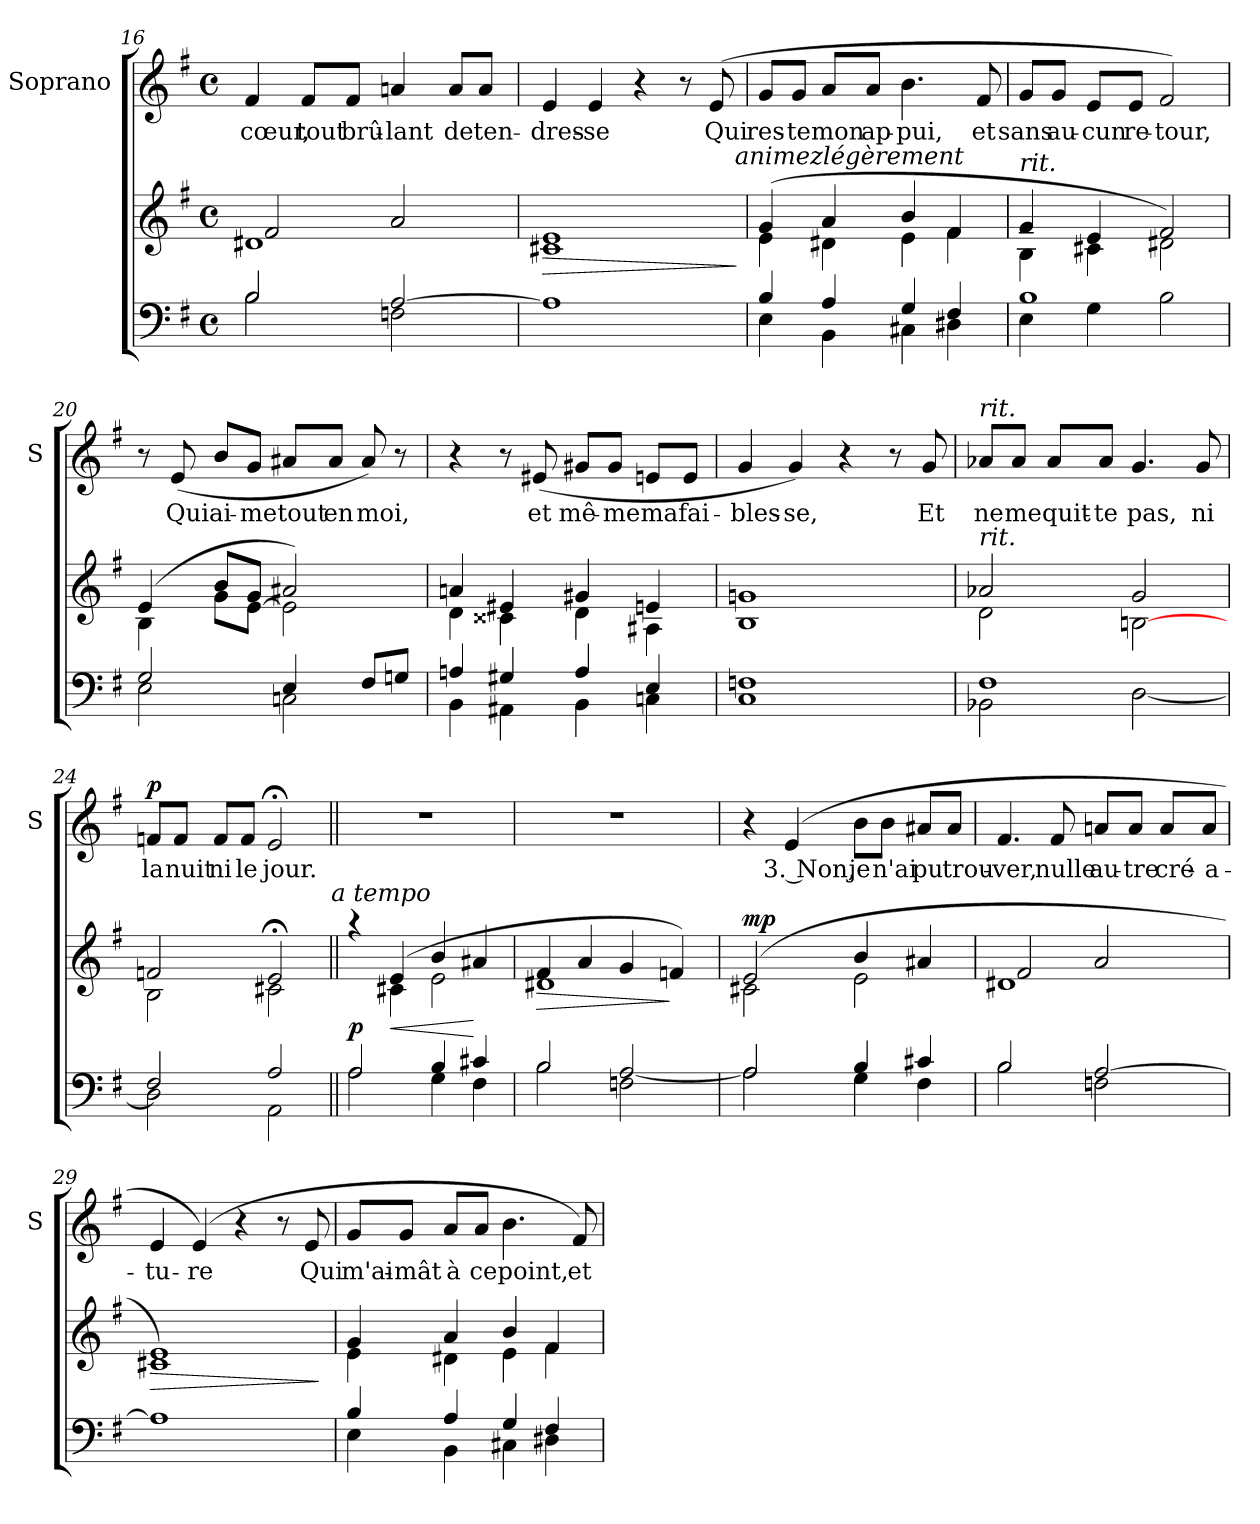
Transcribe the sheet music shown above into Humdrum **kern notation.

**kern	**kern	**dynam	**kern	**text	**dynam
*part2	*part2	*part2	*part1	*part1	*part1
*staff3	*staff2	*staff2/3	*staff1	*staff1	*staff1
*	*	*	*I"Soprano	*	*
*	*	*	*I'S	*	*
!!LO:PB:g=z
*clefF4	*clefG2	*	*clefG2	*	*
*k[f#]	*k[f#]	*	*k[f#]	*	*
*G:	*G:	*	*G:	*	*
*M4/4	*M4/4	*	*M4/4	*	*
*met(c)	*met(c)	*	*met(c)	*	*
=16	=16	=16	=16	=16	=16
*^	*^	*	*	*	*
*	*^	*	*	*	*	*	*
!	!	!	!	!	!	!	!LO:LY:b	!
2B\	2B/	2ryy	1d#X	2f#/	.	4f#/	cœur,	.
!	!	!	!	!	!	!	!LO:LY:b	!
.	.	.	.	.	.	8f#/L	tout	.
!	!	!	!	!	!	!	!LO:LY:b	!
.	.	.	.	.	.	8f#/J	brû-	.
!	!	!	!	!	!	!	!LO:LY:b	!
[>2A/	8.ryy	2Fn\	.	2a/	.	4ani/	-lant	.
.	4ryy	.	.	.	.	.	.	.
!	!	!	!	!	!	!	!LO:LY:b	!
.	.	.	.	.	.	8a/L	de	.
!	!	!	!	!	!	!	!LO:LY:b	!
.	.	.	.	.	.	8a/J	ten-	.
.	16ryy	.	.	.	.	.	.	.
*	*v	*v	*	*	*	*	*	*
=17	=17	=17	=17	=17	=17	=17	=17
!	!	!	!	!LO:HP:b	!	!LO:LY:b	!
*v	*v	*	*	*	*	*	*
1A]	1c#X 1e	2ryy	>	4e/	-dres-	.
!	!	!	!	!	!LO:LY:b	!
.	.	.	.	4e/	-se	.
.	.	4...ryy	.	4r	.	.
.	.	.	.	8r	.	.
!	!	!	!	!	!LO:LY:b	!
.	.	.	.	(8e/	Qui	.
!	!	!LO:TX:a:i:t=animezlégèrement	!	!	!	!
.	.	32ryy	.	.	.	.
.	.	.	]	.	.	.
=18	=18	=18	=18	=18	=18	=18
*^	*	*	*	*	*	*
!	!	!	!	!	!	!LO:LY:b	!
4B/	4E\	(4g/	4e\	.	8g/L	res-	.
!	!	!	!	!	!	!LO:LY:b	!
.	.	.	.	.	8g/J	-te	.
!	!	!	!	!	!	!LO:LY:b	!
4A/	4BB\	4a/	4d#X\	.	8a/L	mon	.
!	!	!	!	!	!	!LO:LY:b	!
.	.	.	.	.	8a/J	ap-	.
!	!	!	!	!	!	!LO:LY:b:rj	!
4G/	4C#X\	4b/	4e\	.	4.b\	-pui,	.
4F#/	4D#X\	4f#/	4f#\	.	.	.	.
!	!	!	!	!	!	!LO:LY:b	!
.	.	.	.	.	8f#/	et	.
=19	=19	=19	=19	=19	=19	=19	=19
!	!	!LO:TX:a:i:t=rit.	!	!	!	!	!
!	!	!	!	!	!	!LO:LY:b	!
1B	4E\	4B~<\	4g/	.	8g/L	sans	.
!	!	!	!	!	!	!LO:LY:b	!
.	.	.	.	.	8g/J	au-	.
!	!	!	!	!	!	!LO:LY:b:rj	!
.	4G\	4e/	4c#X\	.	8e/L	-cun	.
!	!	!	!	!	!	!LO:LY:b	!
.	.	.	.	.	8e/J	re-	.
!	!	!	!	!	!	!LO:LY:b	!
.	2B\	2f#/)	2d#X\	.	2f#/)	-tour,	.
!!LO:LB:g=z
=20	=20	=20	=20	=20	=20	=20	=20
2G/	2E\	(4e/	4B\	.	8r	.	.
!	!	!	!	!	!	!LO:LY:b	!
.	.	.	.	.	(8e/	Qui	.
!	!	!	!	!	!	!LO:LY:b	!
.	.	8g\L	8b/L	.	8b/L	ai-	.
!	!	!	!	!	!	!LO:LY:b	!
.	.	[<8e\J	8g/J	.	8g/J	-me	.
!	!	!	!	!	!	!LO:LY:b	!
4E/	2Cni\	2e\]	2a#X/)	.	8a#X/L	tout	.
!	!	!	!	!	!	!LO:LY:b	!
.	.	.	.	.	8a#/J	en	.
!	!	!	!	!	!	!LO:LY:b	!
8F#/L	.	.	.	.	8a#/)	moi,	.
8Gn/J	.	.	.	.	8r	.	.
=21	=21	=21	=21	=21	=21	=21	=21
4Ani/	4BB\	4an/	4d\	.	4r	.	.
4G#X/	4AA#X\	4e#X/	4c##X\	.	8r	.	.
!	!	!	!	!	!	!LO:LY:b	!
.	.	.	.	.	(8e#X/	et	.
!	!	!	!	!	!	!LO:LY:b	!
4A/	4BB\	4g#X/	4d\	.	8g#X/L	mê-	.
!	!	!	!	!	!	!LO:LY:b	!
.	.	.	.	.	8g#/J	-me	.
!	!	!	!	!	!	!LO:LY:b	!
4E/	4Cni\	4en/	4A#X\	.	8en/L	ma	.
!	!	!	!	!	!	!LO:LY:b	!
.	.	.	.	.	8e/J	fai-	.
*v	*v	*	*	*	*	*	*
*	*v	*v	*	*	*	*
=22	=22	=22	=22	=22	=22
!	!	!	!	!LO:LY:b	!
1C 1Fn	1B 1gni	.	4g/	-bles-	.
!	!	!	!	!LO:LY:b	!
.	.	.	4g/)	-se,	.
.	.	.	4r	.	.
.	.	.	8r	.	.
!	!	!	!	!LO:LY:b	!
.	.	.	8g/	Et	.
!!LO:LB:g=z
=23	=23	=23	=23	=23	=23
*^	*^	*	*	*	*
!	!	!	!	!	!LO:TX:a:i:t=rit.	!	!
!	!	!LO:TX:a:i:t=rit.	!	!	!	!	!
!	!	!	!	!	!	!LO:LY:b	!
1F#	2BB-X\	2d\	2a-X/	.	8a-X/L	ne	.
!	!	!	!	!	!	!LO:LY:b	!
.	.	.	.	.	8a-/J	me	.
!	!	!	!	!	!	!LO:LY:b	!
.	.	.	.	.	8a-/L	quit-	.
!	!	!	!	!	!	!LO:LY:b	!
.	.	.	.	.	8a-/J	-te	.
!	!	!	!	!	!	!LO:LY:b	!
.	[<2D\	[<2Bni\	2g/	.	4.g/	pas,	.
!	!	!	!	!	!	!LO:LY:b	!
.	.	.	.	.	8g/	ni	.
=24	=24	=24	=24	=24	=24	=24	=24
!	!	!	!	!	!	!LO:LY:b	!LO:DY:a
2F#/	2D\]	2fn/	2B\	.	8fn/L	la	p
!	!	!	!	!	!	!LO:LY:b	!
.	.	.	.	.	8f/J	nuit	.
!	!	!	!	!	!	!LO:LY:b	!
.	.	.	.	.	8f/L	ni	.
!	!	!	!	!	!	!LO:LY:b	!
.	.	.	.	.	8f/J	le	.
!	!	!	!	!	!	!LO:LY:b	!
2A/	2AA\	2e;</	2c#X\	.	2e;/	jour.	.
!	!	!	!LO:TX:a:i:t=a tempo	!	!	!	!
=25||	=25||	=25||	=25||	=25||	=25||	=25||	=25||
!	!	!	!	!LO:DY:a=2	!	!	!
2A/	2A\	4raa	4ryy	p	1r	.	.
!	!	!	!	!LO:HP:b	!	!	!
.	.	4c#X\	(4e/	<	.	.	.
4B/	4G\	4b/	2e\	.	.	.	.
4c#X/	4F#\	4a#X/	.	[	.	.	.
=26	=26	=26	=26	=26	=26	=26	=26
!	!	!	!	!LO:HP:b	!	!	!
*	*	*	*^	*	*	*	*
2B/	2B\	2ryy	1d#X	4f#/	>	1r	.	.
.	.	.	.	4a/	.	.	.	.
2Fn\	[<2A/	8..ryy	.	4g/	.	.	.	.
.	.	4ryy	.	.	.	.	.	.
.	.	.	.	4fn/)	]	.	.	.
.	.	32ryy	.	.	.	.	.	.
*	*	*	*v	*v	*	*	*	*
!!LO:LB:g=z
=27	=27	=27	=27	=27	=27	=27	=27
!	!	!	!	!LO:DY:a	!	!	!
2A/	2A\]	(2e/	2c#X\	mp	4r	.	.
!	!	!	!	!	!	!LO:LY:b:rj	!
.	.	.	.	.	(4e/	3. Non,	.
!	!	!	!	!	!	!LO:LY:b	!
4B/	4G\	4b/	2e\	.	8b\L	je	.
!	!	!	!	!	!	!LO:LY:b	!
.	.	.	.	.	8b\J	n'ai	.
!	!	!	!	!	!	!LO:LY:b	!
4c#X/	4F#\	4a#X/	.	.	8a#X/L	pu	.
!	!	!	!	!	!	!LO:LY:b	!
.	.	.	.	.	8a#/J	trou-	.
=28	=28	=28	=28	=28	=28	=28	=28
*	*^	*	*	*	*	*	*
!	!	!	!	!	!	!	!LO:LY:b	!
2B\	2B/	2ryy	1d#X	2f#/	.	4.f#/	-ver,	.
!	!	!	!	!	!	!	!LO:LY:b	!
.	.	.	.	.	.	8f#/	nulle	.
!	!	!	!	!	!	!	!LO:LY:b	!
[>2A/	4ryy	2Fn\	.	2a/	.	8ani/L	au-	.
!	!	!	!	!	!	!	!LO:LY:b:rj	!
.	.	.	.	.	.	8a/J	-tre	.
!	!	!	!	!	!	!	!LO:LY:b	!
.	32ryy	.	.	.	.	8a/L	cré-	.
.	8..ryy	.	.	.	.	.	.	.
!	!	!	!	!	!	!	!LO:LY:b	!
.	.	.	.	.	.	8a/J	-a-	.
*v	*v	*v	*	*	*	*	*	*
*	*v	*v	*	*	*	*
=29	=29	=29	=29	=29	=29
!	!	!LO:HP:b	!	!LO:LY:b	!
1A]	1c#X 1e)	>	4e/	-tu-	.
!	!	!	!	!LO:LY:b	!
.	.	.	(4e/)	-re	.
.	.	.	4r	.	.
.	.	.	8r	.	.
!	!	!	!	!LO:LY:b	!
.	.	.	8e/	Qui	.
.	.	]	.	.	.
=30	=30	=30	=30	=30	=30
*^	*^	*	*	*	*
!	!	!	!	!	!	!LO:LY:b	!
4B/	4E\	4g/	4e\	.	8g/L	m'ai-	.
!	!	!	!	!	!	!LO:LY:b:rj	!
.	.	.	.	.	8g/J	-mât	.
!	!	!	!	!	!	!LO:LY:b	!
4A/	4BB\	4a/	4d#X\	.	8a/L	à	.
!	!	!	!	!	!	!LO:LY:b	!
.	.	.	.	.	8a/J	ce	.
!	!	!	!	!	!	!LO:LY:b	!
4G/	4C#X\	4b/	4e\	.	4.b\	point,	.
4F#/	4D#X\	4f#/	4f#\	.	.	.	.
!	!	!	!	!	!	!LO:LY:b	!
.	.	.	.	.	8f#/)	et	.
*v	*v	*	*	*	*	*	*
*	*v	*v	*	*	*	*
=	=	=	=	=	=
*-	*-	*-	*-	*-	*-
